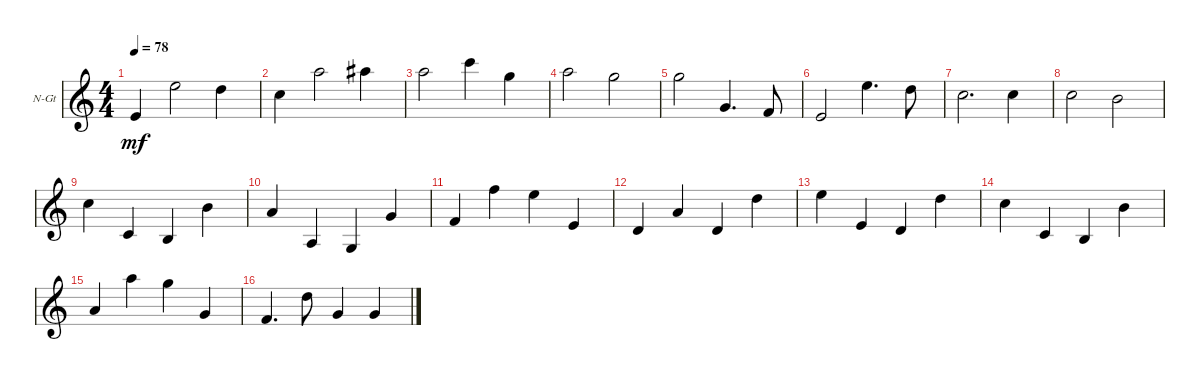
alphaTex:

\defaultSystemsLayout 4
\bracketExtendMode groupsimilarinstruments
\firstSystemTrackNameOrientation horizontal
\otherSystemsTrackNameOrientation horizontal
\track ("Nylon Guitar" "N-Gt") {instrument acousticguitarnylon}
\staff {score}
\tuning (E4 B3 G3 D3 A2 E2)
\ts (4 4)
\tempo 78
\clef g2
\ks c
2.4.4{dy mf} 0.1.2 3.2.4 |
1.2.4 5.1.2 6.1.4 |
5.1.2 8.1.4 8.2.4 |
10.2.2 8.2.2 |
8.2.2 0.3.4{d} 3.4.8 |
2.4.2 0.1.4{d} 3.2.8 |
1.2.2{d} 1.2.4 |
1.2.2 0.2.2 |
1.2.4 3.5.4 2.5.4 0.2.4 |
2.3.4 0.5.4 3.6.4 0.3.4 |
3.4.4 1.1.4 0.1.4 2.4.4 |
0.4.4 2.3.4 0.4.4 3.2.4 |
0.1.4 2.4.4 0.4.4 3.2.4 |
1.2.4 3.5.4 2.5.4 0.2.4 |
2.3.4 5.1.4 3.1.4 0.3.4 |
3.4.4{d} 3.2.8 0.3.4 0.3.4
